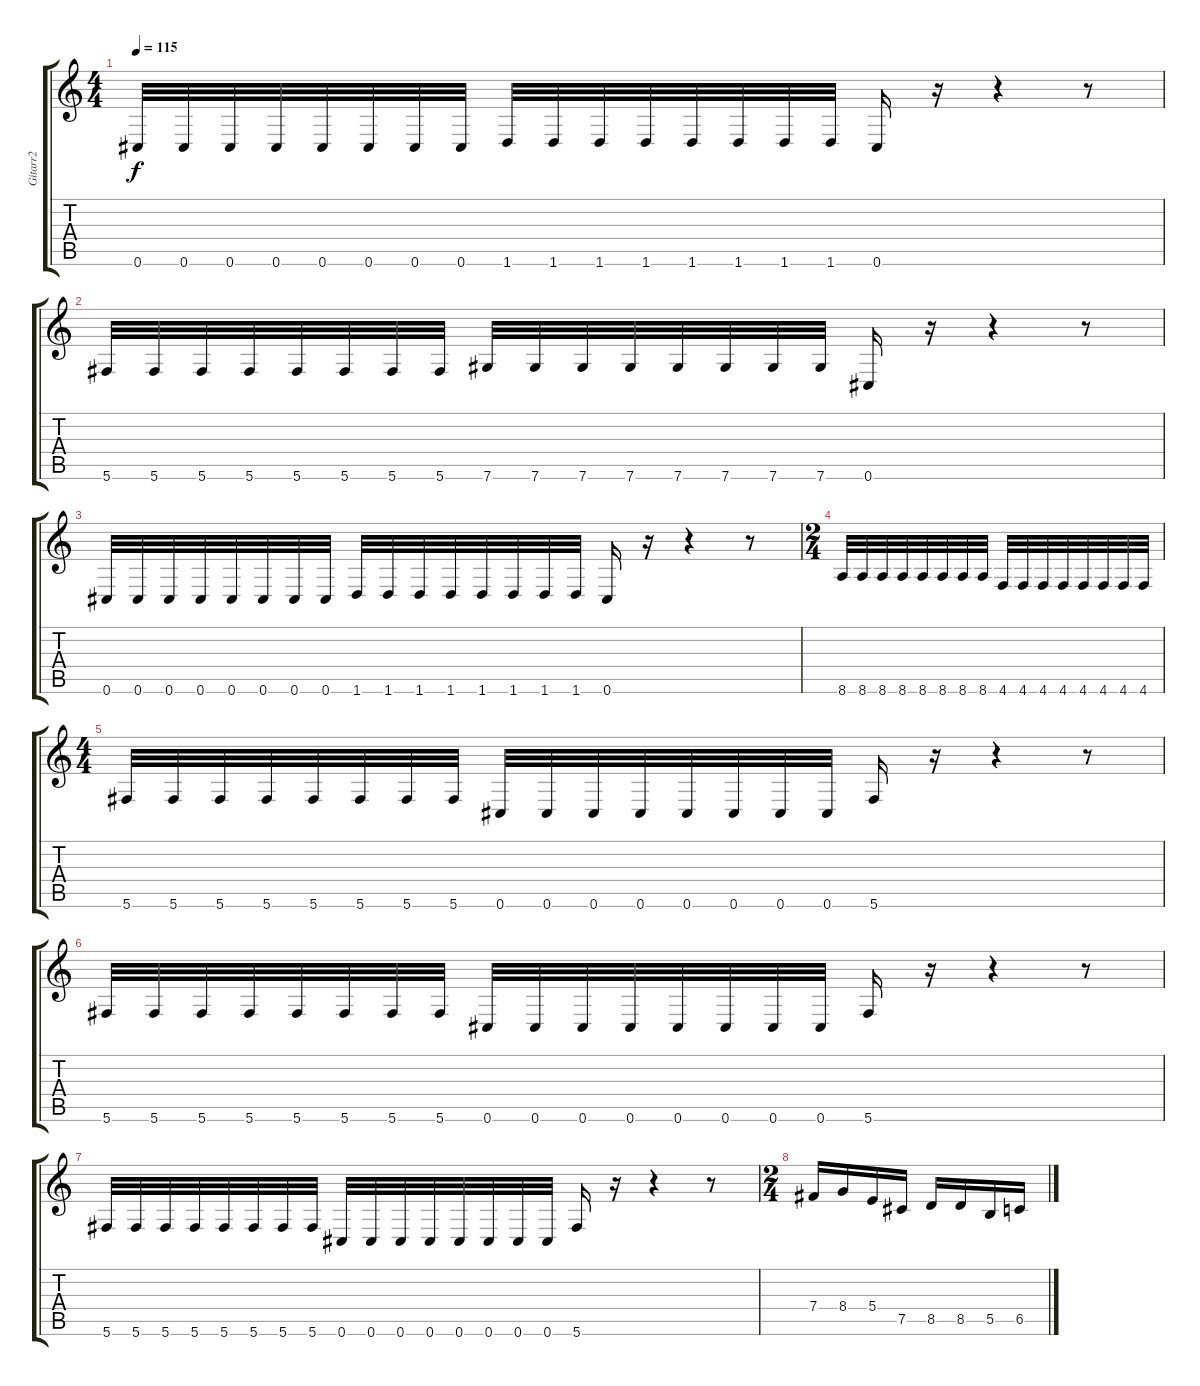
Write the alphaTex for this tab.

\track ("Gitarr2" "Gitarr2") {instrument overdrivenguitar}
\staff {score tabs}
\tuning (Db4 Ab3 E3 B2 Gb2 Db2) {hide}
\ts (4 4)
\tempo 115
\clef g2
\ks c
0.6.32{dy f} 0.6.32 0.6.32 0.6.32 0.6.32 0.6.32 0.6.32 0.6.32 1.6.32 1.6.32 1.6.32 1.6.32 1.6.32 1.6.32 1.6.32 1.6.32 0.6.16 r.16 r.4 r.8 |
5.6.32 5.6.32 5.6.32 5.6.32 5.6.32 5.6.32 5.6.32 5.6.32 7.6.32 7.6.32 7.6.32 7.6.32 7.6.32 7.6.32 7.6.32 7.6.32 0.6.16 r.16 r.4 r.8 |
0.6.32 0.6.32 0.6.32 0.6.32 0.6.32 0.6.32 0.6.32 0.6.32 1.6.32 1.6.32 1.6.32 1.6.32 1.6.32 1.6.32 1.6.32 1.6.32 0.6.16 r.16 r.4 r.8 |
\ts (2 4)
8.6.32 8.6.32 8.6.32 8.6.32 8.6.32 8.6.32 8.6.32 8.6.32 4.6.32 4.6.32 4.6.32 4.6.32 4.6.32 4.6.32 4.6.32 4.6.32 |
\ts (4 4)
5.6.32 5.6.32 5.6.32 5.6.32 5.6.32 5.6.32 5.6.32 5.6.32 0.6.32 0.6.32 0.6.32 0.6.32 0.6.32 0.6.32 0.6.32 0.6.32 5.6.16 r.16 r.4 r.8 |
5.6.32 5.6.32 5.6.32 5.6.32 5.6.32 5.6.32 5.6.32 5.6.32 0.6.32 0.6.32 0.6.32 0.6.32 0.6.32 0.6.32 0.6.32 0.6.32 5.6.16 r.16 r.4 r.8 |
5.6.32 5.6.32 5.6.32 5.6.32 5.6.32 5.6.32 5.6.32 5.6.32 0.6.32 0.6.32 0.6.32 0.6.32 0.6.32 0.6.32 0.6.32 0.6.32 5.6.16 r.16 r.4 r.8 |
\ts (2 4)
7.4.16 8.4.16 5.4.16 7.5.16 8.5.16 8.5.16 5.5.16 6.5.16
